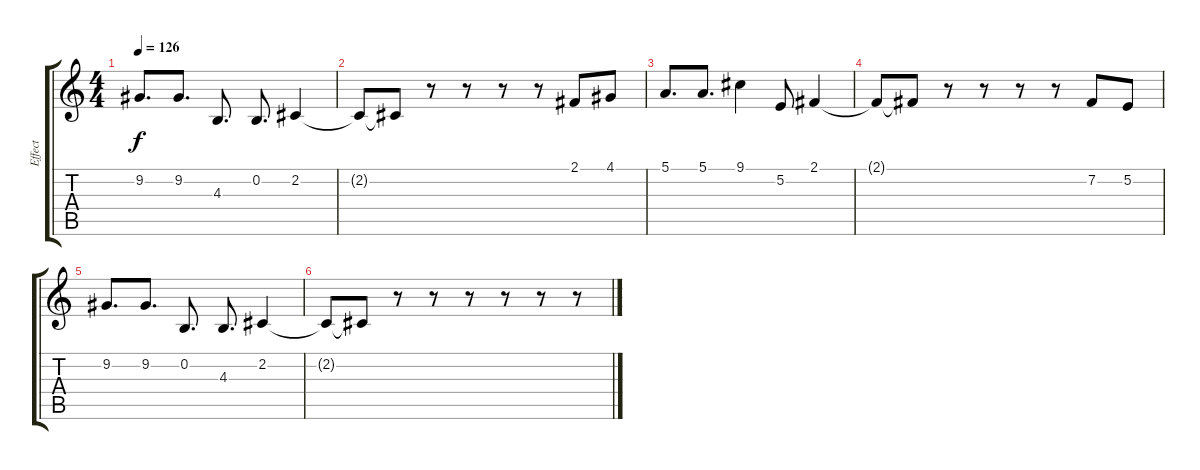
\track ("Effect" "Effect") {instrument lead2sawtooth}
\staff {score tabs}
\tuning (E4 B3 G3 D3 A2 E2) {hide}
\ts (4 4)
\tempo 126
\clef g2
\ks c
9.2.8{d dy f} 9.2.8{d} 4.3.8{d} 0.2.8{d} 2.2.4 |
2.2{t}.8 2.2{t}.8 r.8 r.8 r.8 r.8 2.1.8 4.1.8 |
5.1.8{d} 5.1.8{d} 9.1.4 5.2.8 2.1.4 |
2.1{t}.8 2.1{t}.8 r.8 r.8 r.8 r.8 7.2.8 5.2.8 |
9.2.8{d} 9.2.8{d} 0.2.8{d} 4.3.8{d} 2.2.4 |
2.2{t}.8 2.2{t}.8 r.8 r.8 r.8 r.8 r.8 r.8
